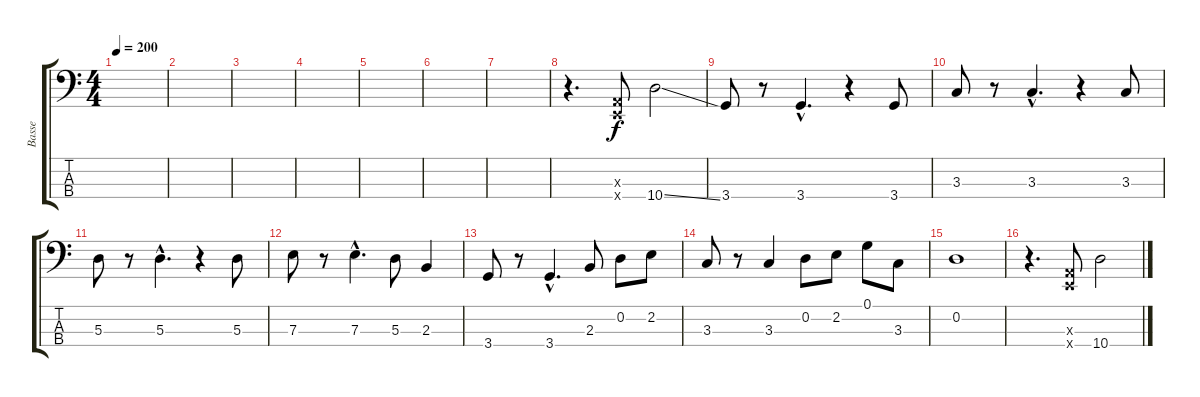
\track ("Basse" "Basse") {instrument electricbassfinger}
\staff {score tabs}
\tuning (G2 D2 A1 E1) {hide}
\ts (4 4)
\tempo 200
\clef f4
\ks c
|
|
|
|
|
|
|
r.4{d} (0.3{x} 0.4{x}).8 10.4{ss}.2 |
3.4.8 r.8 3.4{hac}.4{d} r.4 3.4.8 |
3.3.8 r.8 3.3{hac}.4{d} r.4 3.3.8 |
5.3.8 r.8 5.3{hac}.4{d} r.4 5.3.8 |
7.3.8 r.8 7.3{hac}.4{d} 5.3.8 2.3.4 |
3.4.8 r.8 3.4{hac}.4{d} 2.3.8 0.2.8 2.2.8 |
3.3.8 r.8 3.3.4 0.2.8 2.2.8 0.1.8 3.3.8 |
0.2.1 |
r.4{d} (0.3{x} 0.4{x}).8 10.4{ss}.2
